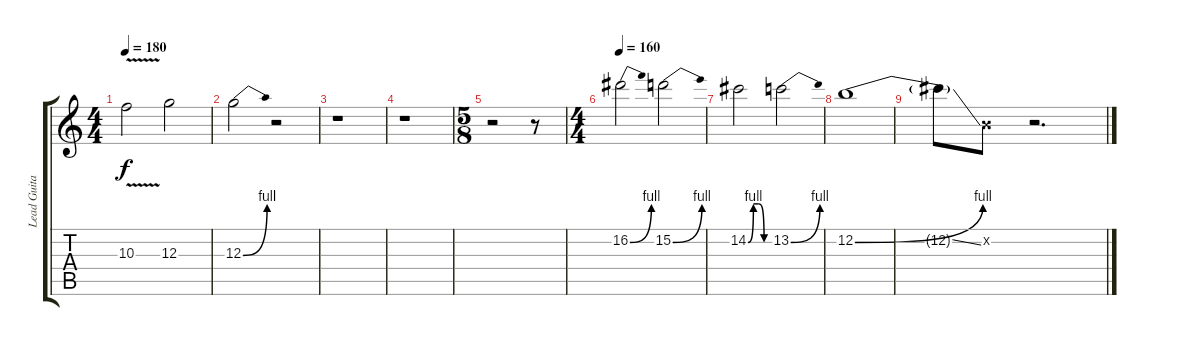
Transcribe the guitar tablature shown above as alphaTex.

\track ("Lead Guitar" "Lead Guita") {instrument overdrivenguitar}
\staff {score tabs}
\tuning (E4 B3 G3 D3 A2 D2) {hide}
\ts (4 4)
\tempo 180
\clef g2
\ks c
10.3{v}.2{dy f} 12.3.2 |
12.3{be (bend 0 0 60 4)}.2 r.2 |
r.1 |
r.1 |
\ts (5 8)
r.2 r.8 |
\ts (4 4)
\tempo 160
16.2{be (bend 0 0 60 4)}.2 15.2{be (bend 0 0 60 4)}.2 |
14.2{be (custom 0 0 15 4 30 4 45 0 60 0)}.2 13.2{be (bend 0 0 60 4)}.2 |
12.2{be (bend 0 0 60 4)}.1 |
12.2{ss t}.8 0.2{x}.8 r.2{d}
